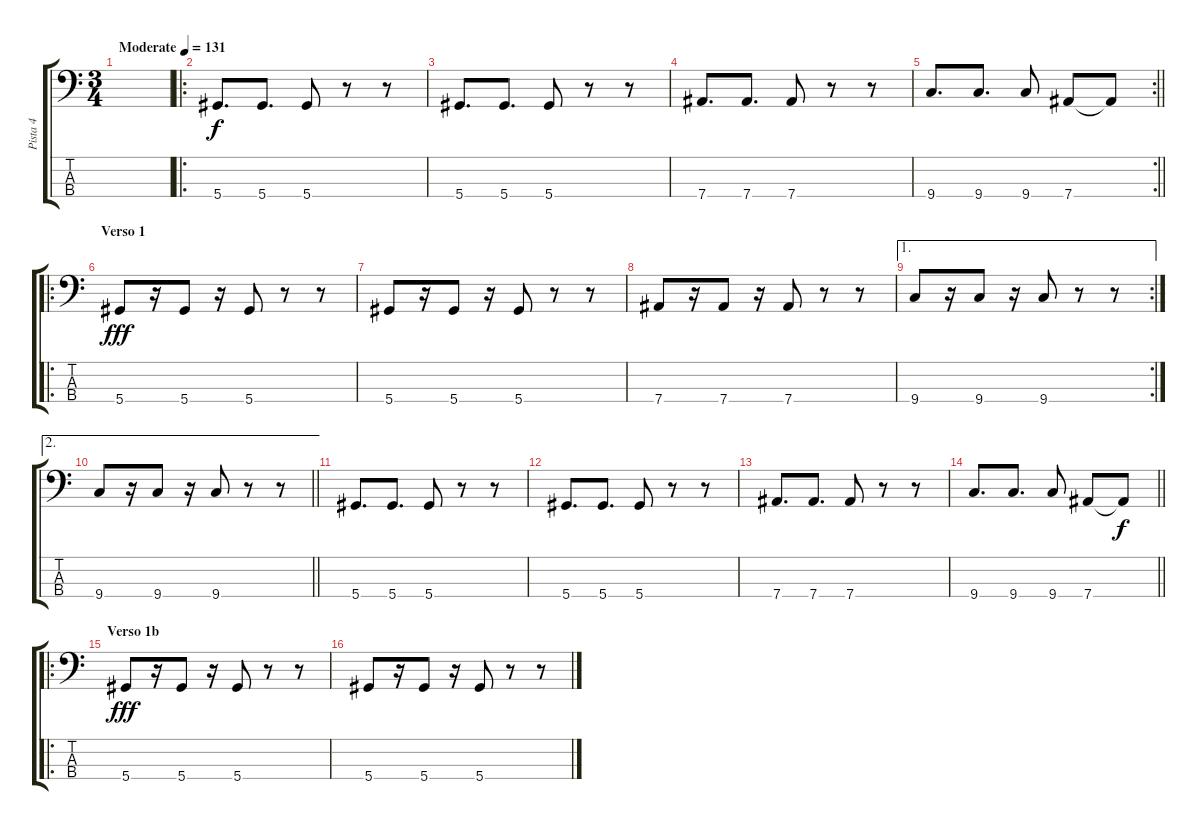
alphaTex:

\track ("Pista 4" "Pista 4") {instrument electricbasspick}
\staff {score tabs}
\tuning (Gb2 Db2 Ab1 Eb1) {hide}
\ts (3 4)
\tempo (131 "Moderate")
\clef f4
\ks c
|
\ro
5.4.8{d} 5.4.8{d} 5.4.8 r.8 r.8 |
5.4.8{d} 5.4.8{d} 5.4.8 r.8 r.8 |
7.4.8{d} 7.4.8{d} 7.4.8 r.8 r.8 |
\rc 2
\barLineRight lightlight
9.4.8{d} 9.4.8{d} 9.4.8 7.4.8 7.4{t}.8{dy f} |
\ro
\section ("" "Verso 1")
5.4.8{dy fff} r.16 5.4.8 r.16 5.4.8 r.8 r.8 |
5.4.8 r.16 5.4.8 r.16 5.4.8 r.8 r.8 |
7.4.8 r.16 7.4.8 r.16 7.4.8 r.8 r.8 |
\ae 1
\rc 2
9.4.8 r.16 9.4.8 r.16 9.4.8 r.8 r.8 |
\ae 2
\barLineRight lightlight
9.4.8 r.16 9.4.8 r.16 9.4.8 r.8 r.8 |
\section ("" "")
5.4.8{d} 5.4.8{d} 5.4.8 r.8 r.8 |
5.4.8{d} 5.4.8{d} 5.4.8 r.8 r.8 |
7.4.8{d} 7.4.8{d} 7.4.8 r.8 r.8 |
\barLineRight lightlight
9.4.8{d} 9.4.8{d} 9.4.8 7.4.8 7.4{t}.8{dy f} |
\ro
\section ("" "Verso 1b")
5.4.8{dy fff} r.16 5.4.8 r.16 5.4.8 r.8 r.8 |
5.4.8 r.16 5.4.8 r.16 5.4.8 r.8 r.8
